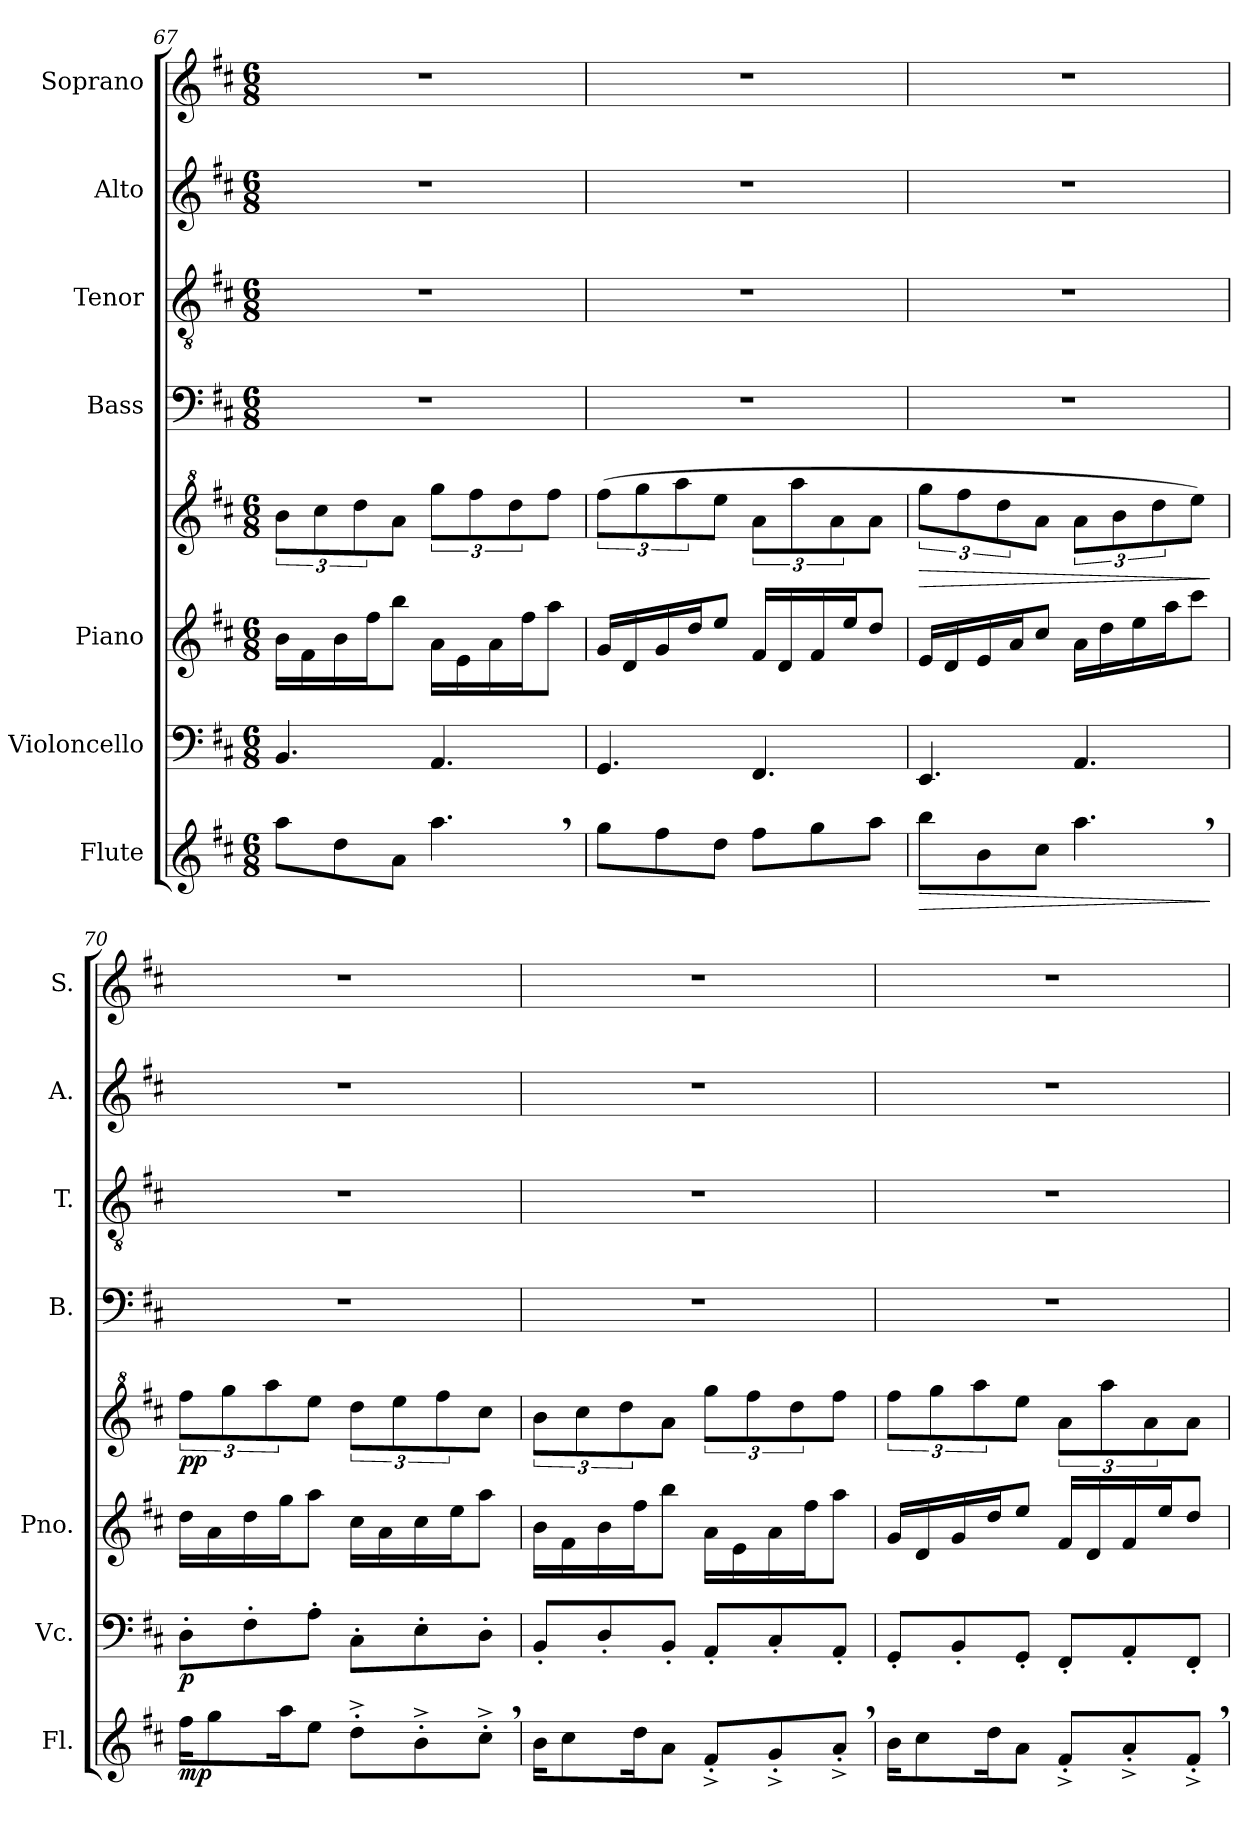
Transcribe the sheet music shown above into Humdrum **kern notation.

**kern	**dynam	**kern	**dynam	**kern	**kern	**dynam	**kern	**kern	**kern	**kern
*part7	*part7	*part6	*part6	*part5	*part5	*part5	*part4	*part3	*part2	*part1
*staff8	*staff8	*staff7	*staff7	*staff6	*staff5	*staff5/6	*staff4	*staff3	*staff2	*staff1
*I"Flute	*	*I"Violoncello	*	*I"Piano	*	*	*I"Bass	*I"Tenor	*I"Alto	*I"Soprano
*I'Fl.	*	*I'Vc.	*	*I'Pno.	*	*	*I'B.	*I'T.	*I'A.	*I'S.
*clefG2	*	*clefF4	*	*clefG2	*clefG^2	*	*clefF4	*clefGv2	*clefG2	*clefG2
*k[f#c#]	*	*k[f#c#]	*	*k[f#c#]	*k[f#c#]	*	*k[f#c#]	*k[f#c#]	*k[f#c#]	*k[f#c#]
*M6/8	*	*M6/8	*	*M6/8	*M6/8	*	*M6/8	*M6/8	*M6/8	*M6/8
=67	=67	=67	=67	=67	=67	=67	=67	=67	=67	=67
8aa\L	.	4.BB/	.	16b\LL	12bb\L	.	2.r	2.r	2.r	2.r
.	.	.	.	16f#\	.	.	.	.	.	.
.	.	.	.	.	12ccc#\	.	.	.	.	.
8dd\	.	.	.	16b\	.	.	.	.	.	.
.	.	.	.	.	12ddd\	.	.	.	.	.
.	.	.	.	16ff#\J	.	.	.	.	.	.
8a\J	.	.	.	8bb\J	8aa\J	.	.	.	.	.
4.aa,\	.	4.AA/	.	16a\LL	12ggg\L	.	.	.	.	.
.	.	.	.	16e\	.	.	.	.	.	.
.	.	.	.	.	12fff#\	.	.	.	.	.
.	.	.	.	16a\	.	.	.	.	.	.
.	.	.	.	.	12ddd\	.	.	.	.	.
.	.	.	.	16ff#\J	.	.	.	.	.	.
.	.	.	.	8aa\J	8fff#\J	.	.	.	.	.
!!LO:LB:g=z
=68	=68	=68	=68	=68	=68	=68	=68	=68	=68	=68
8gg\L	.	4.GG/	.	16g/LL	(12fff#\L	.	2.r	2.r	2.r	2.r
.	.	.	.	16d/	.	.	.	.	.	.
.	.	.	.	.	12ggg\	.	.	.	.	.
8ff#\	.	.	.	16g/	.	.	.	.	.	.
.	.	.	.	.	12aaa\	.	.	.	.	.
.	.	.	.	16dd/J	.	.	.	.	.	.
8dd\J	.	.	.	8ee/J	8eee\J	.	.	.	.	.
8ff#\L	.	4.FF#/	.	16f#/LL	12aa\L	.	.	.	.	.
.	.	.	.	16d/	.	.	.	.	.	.
.	.	.	.	.	12aaa\	.	.	.	.	.
8gg\	.	.	.	16f#/	.	.	.	.	.	.
.	.	.	.	.	12aa\	.	.	.	.	.
.	.	.	.	16ee/J	.	.	.	.	.	.
8aa\J	.	.	.	8dd/J	8aa\J	.	.	.	.	.
=69	=69	=69	=69	=69	=69	=69	=69	=69	=69	=69
!	!LO:HP:b	!	!	!	!	!LO:HP:b	!	!	!	!
8bb\L	>	4.EE/	.	16e/LL	12ggg\L	>	2.r	2.r	2.r	2.r
.	.	.	.	16d/	.	.	.	.	.	.
.	.	.	.	.	12fff#\	.	.	.	.	.
8b\	.	.	.	16e/	.	.	.	.	.	.
.	.	.	.	.	12ddd\	.	.	.	.	.
.	.	.	.	16a/J	.	.	.	.	.	.
8cc#\J	.	.	.	8cc#/J	8aa\J	.	.	.	.	.
4.aa,\	.	4.AA/	.	16a\LL	12aa\L	.	.	.	.	.
.	.	.	.	16dd\	.	.	.	.	.	.
.	.	.	.	.	12bb\	.	.	.	.	.
.	.	.	.	16ee\	.	.	.	.	.	.
.	.	.	.	.	12ddd\	.	.	.	.	.
.	.	.	.	16aa\J	.	.	.	.	.	.
.	.	.	.	8ccc#\J	8eee\J)	.	.	.	.	.
.	]	.	.	.	.	]	.	.	.	.
!!LO:PB:g=z
=70	=70	=70	=70	=70	=70	=70	=70	=70	=70	=70
!	!LO:DY:b	!	!LO:DY:b	!	!	!LO:DY:b	!	!	!	!
16ff#\KL	mp	8D'\L	p	16dd\LL	12fff#\L	pp	2.r	2.r	2.r	2.r
8gg\	.	.	.	16a\	.	.	.	.	.	.
.	.	.	.	.	12ggg\	.	.	.	.	.
.	.	8F#'\	.	16dd\	.	.	.	.	.	.
.	.	.	.	.	12aaa\	.	.	.	.	.
16aa\K	.	.	.	16gg\J	.	.	.	.	.	.
8ee\J	.	8A'\J	.	8aa\J	8eee\J	.	.	.	.	.
8dd'^\L	.	8C#'\L	.	16cc#\LL	12ddd\L	.	.	.	.	.
.	.	.	.	16a\	.	.	.	.	.	.
.	.	.	.	.	12eee\	.	.	.	.	.
8b'^\	.	8E'\	.	16cc#\	.	.	.	.	.	.
.	.	.	.	.	12fff#\	.	.	.	.	.
.	.	.	.	16ee\J	.	.	.	.	.	.
8cc#'^,\J	.	8D'\J	.	8aa\J	8ccc#\J	.	.	.	.	.
=71	=71	=71	=71	=71	=71	=71	=71	=71	=71	=71
16b\KL	.	8BB'/L	.	16b\LL	12bb\L	.	2.r	2.r	2.r	2.r
8cc#\	.	.	.	16f#\	.	.	.	.	.	.
.	.	.	.	.	12ccc#\	.	.	.	.	.
.	.	8D'/	.	16b\	.	.	.	.	.	.
.	.	.	.	.	12ddd\	.	.	.	.	.
16dd\K	.	.	.	16ff#\J	.	.	.	.	.	.
8a\J	.	8BB'/J	.	8bb\J	8aa\J	.	.	.	.	.
8f#'^/L	.	8AA'/L	.	16a\LL	12ggg\L	.	.	.	.	.
.	.	.	.	16e\	.	.	.	.	.	.
.	.	.	.	.	12fff#\	.	.	.	.	.
8g'^/	.	8C#'/	.	16a\	.	.	.	.	.	.
.	.	.	.	.	12ddd\	.	.	.	.	.
.	.	.	.	16ff#\J	.	.	.	.	.	.
8a'^,/J	.	8AA'/J	.	8aa\J	8fff#\J	.	.	.	.	.
!!LO:LB:g=z
=72	=72	=72	=72	=72	=72	=72	=72	=72	=72	=72
16b\KL	.	8GG'/L	.	16g/LL	12fff#\L	.	2.r	2.r	2.r	2.r
8cc#\	.	.	.	16d/	.	.	.	.	.	.
.	.	.	.	.	12ggg\	.	.	.	.	.
.	.	8BB'/	.	16g/	.	.	.	.	.	.
.	.	.	.	.	12aaa\	.	.	.	.	.
16dd\K	.	.	.	16dd/J	.	.	.	.	.	.
8a\J	.	8GG'/J	.	8ee/J	8eee\J	.	.	.	.	.
8f#'^/L	.	8FF#'/L	.	16f#/LL	12aa\L	.	.	.	.	.
.	.	.	.	16d/	.	.	.	.	.	.
.	.	.	.	.	12aaa\	.	.	.	.	.
8a'^/	.	8AA'/	.	16f#/	.	.	.	.	.	.
.	.	.	.	.	12aa\	.	.	.	.	.
.	.	.	.	16ee/J	.	.	.	.	.	.
8f#'^,/J	.	8FF#'/J	.	8dd/J	8aa\J	.	.	.	.	.
=	=	=	=	=	=	=	=	=	=	=
*-	*-	*-	*-	*-	*-	*-	*-	*-	*-	*-
